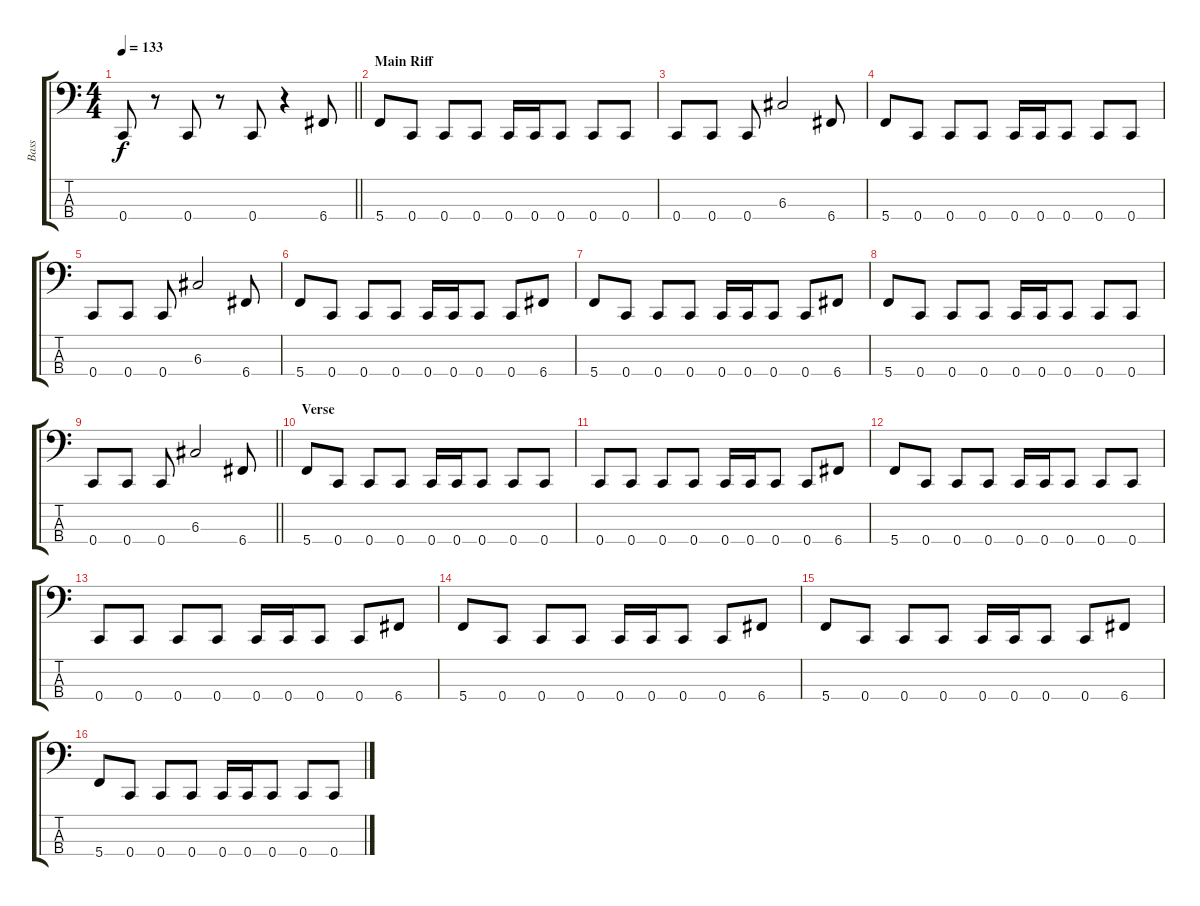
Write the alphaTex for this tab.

\track ("Bass" "Bass") {instrument electricbassfinger}
\staff {score tabs}
\tuning (F2 C2 G1 C1) {hide}
\ts (4 4)
\tempo 133
\clef f4
\barLineRight lightlight
\ks c
0.4.8{dy f} r.8 0.4.8 r.8 0.4.8 r.4 6.4.8 |
\section ("" "Main Riff")
5.4.8 0.4.8 0.4.8 0.4.8 0.4.16 0.4.16 0.4.8 0.4.8 0.4.8 |
0.4.8 0.4.8 0.4.8 6.3.2 6.4.8 |
5.4.8 0.4.8 0.4.8 0.4.8 0.4.16 0.4.16 0.4.8 0.4.8 0.4.8 |
0.4.8 0.4.8 0.4.8 6.3.2 6.4.8 |
5.4.8 0.4.8 0.4.8 0.4.8 0.4.16 0.4.16 0.4.8 0.4.8 6.4.8 |
5.4.8 0.4.8 0.4.8 0.4.8 0.4.16 0.4.16 0.4.8 0.4.8 6.4.8 |
5.4.8 0.4.8 0.4.8 0.4.8 0.4.16 0.4.16 0.4.8 0.4.8 0.4.8 |
\barLineRight lightlight
0.4.8 0.4.8 0.4.8 6.3.2 6.4.8 |
\section ("" "Verse")
5.4.8 0.4.8 0.4.8 0.4.8 0.4.16 0.4.16 0.4.8 0.4.8 0.4.8 |
0.4.8 0.4.8 0.4.8 0.4.8 0.4.16 0.4.16 0.4.8 0.4.8 6.4.8 |
5.4.8 0.4.8 0.4.8 0.4.8 0.4.16 0.4.16 0.4.8 0.4.8 0.4.8 |
0.4.8 0.4.8 0.4.8 0.4.8 0.4.16 0.4.16 0.4.8 0.4.8 6.4.8 |
5.4.8 0.4.8 0.4.8 0.4.8 0.4.16 0.4.16 0.4.8 0.4.8 6.4.8 |
5.4.8 0.4.8 0.4.8 0.4.8 0.4.16 0.4.16 0.4.8 0.4.8 6.4.8 |
5.4.8 0.4.8 0.4.8 0.4.8 0.4.16 0.4.16 0.4.8 0.4.8 0.4.8
